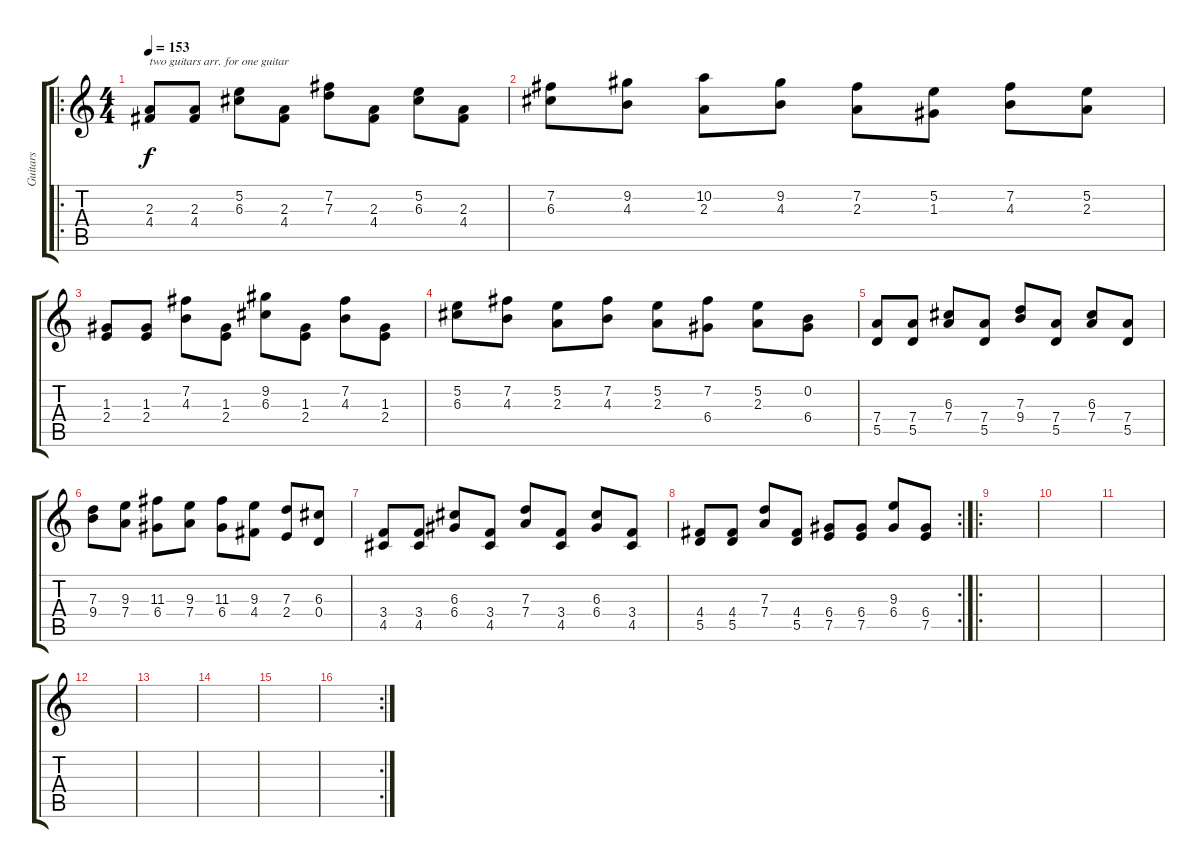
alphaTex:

\track ("Guitars" "Guitars") {instrument distortionguitar}
\staff {score tabs}
\tuning (E4 B3 G3 D3 A2 E2) {hide}
\ro
\ts (4 4)
\tempo 153
\clef g2
\ks c
(2.3 4.4).8{txt "two guitars arr. for one guitar" dy f balance 0} (2.3 4.4).8 (5.2 6.3).8 (2.3 4.4).8 (7.2 7.3).8 (2.3 4.4).8 (5.2 6.3).8 (2.3 4.4).8 |
(7.2 6.3).8 (9.2 4.3).8 (10.2 2.3).8 (9.2 4.3).8 (7.2 2.3).8 (5.2 1.3).8 (7.2 4.3).8 (5.2 2.3).8 |
(1.3 2.4).8 (1.3 2.4).8 (7.2 4.3).8 (1.3 2.4).8 (9.2 6.3).8 (1.3 2.4).8 (7.2 4.3).8 (1.3 2.4).8 |
(5.2 6.3).8 (7.2 4.3).8 (5.2 2.3).8 (7.2 4.3).8 (5.2 2.3).8 (7.2 6.4).8 (5.2 2.3).8 (0.2 6.4).8 |
(7.4 5.5).8 (7.4 5.5).8 (6.3 7.4).8 (7.4 5.5).8 (7.3 9.4).8 (7.4 5.5).8 (6.3 7.4).8 (7.4 5.5).8 |
(7.3 9.4).8 (9.3 7.4).8 (11.3 6.4).8 (9.3 7.4).8 (11.3 6.4).8 (9.3 4.4).8 (7.3 2.4).8 (6.3 0.4).8 |
(3.4 4.5).8 (3.4 4.5).8 (6.3 6.4).8 (3.4 4.5).8 (7.3 7.4).8 (3.4 4.5).8 (6.3 6.4).8 (3.4 4.5).8 |
\rc 2
(4.4 5.5).8 (4.4 5.5).8 (7.3 7.4).8 (4.4 5.5).8 (6.4 7.5).8 (6.4 7.5).8 (9.3 6.4).8 (6.4 7.5).8 |
\ro
|
|
|
|
|
|
|
\rc 2
